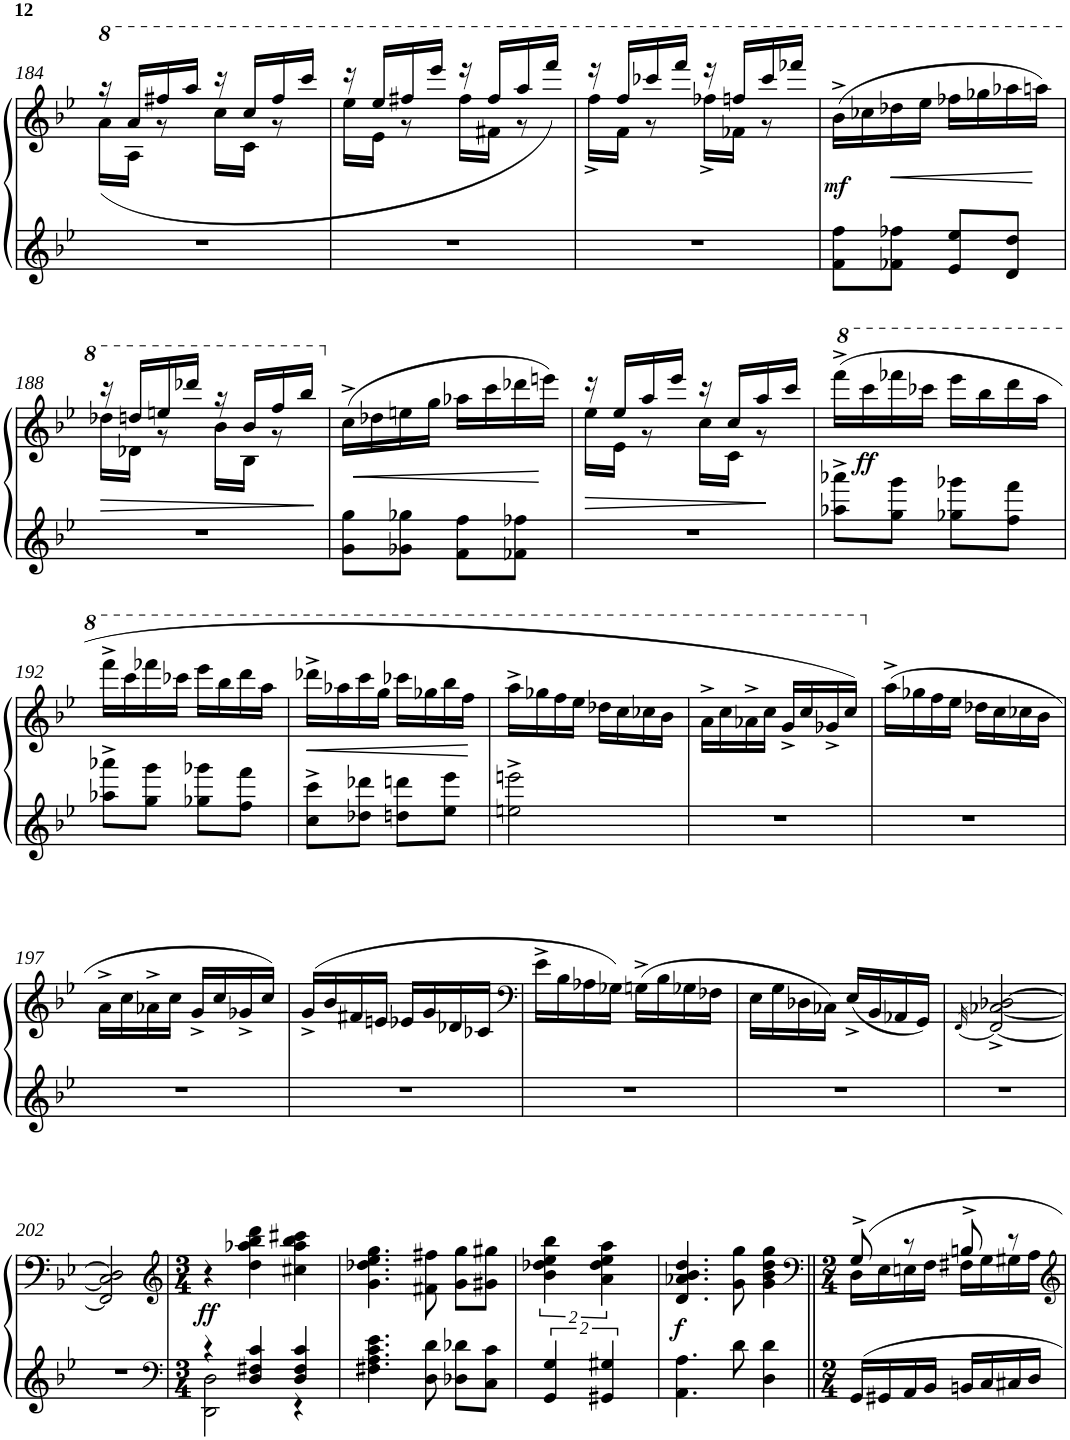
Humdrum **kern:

**kern	**kern	**dynam
*part1	*part1	*part1
*staff2	*staff1	*staff1/2
*I"Piano	*	*
*I'Pno	*	*
!!LO:PB:g=z
*clefG2	*clefG2	*
*k[b-e-]	*k[b-e-]	*
*B-:	*B-:	*
*M2/4	*M2/4	*
*	*8va	*
=184	=184	=184
*	*^	*
2r	16r	(<16aa\LL	.
.	16aa/LL	16a\JJ	.
.	16fff#X/	8r	.
.	16aaa/JJ	.	.
.	16r	16ccc\LL	.
.	16ccc/LL	16cc\JJ	.
.	16fff#/	8r	.
.	16cccc/JJ	.	.
=185	=185	=185	=185
2r	16r	16eee-\LL	.
.	16eee-/LL	16ee-\JJ	.
.	16fff#X/	8r	.
.	16eeee-/JJ	.	.
.	16r	16fff#\LL	.
.	16fff#/LL	16ff#X\JJ	.
.	16aaa/	8r	.
.	16ffff/JJ)	.	.
=186	=186	=186	=186
2r	16r	16fff^<\LL	.
.	16fff/LL	16ff\JJ	.
.	16cccc-X/	8r	.
.	16ffff/JJ	.	.
.	16r	16fff-X^<\LL	.
.	16fffn/LL	16ff-X\JJ	.
.	16cccc-/	8r	.
.	16ffff-X/JJ	.	.
*	*v	*v	*
=187	=187	=187
*^	*	*
!	!	!	!LO:DY:a=2
2ryy	8f\ 8ff\L	(>16bb-^>\LL	mf
.	.	16ccc-X\	.
.	8f-X\ 8ff-X\J	16ddd-X\	.
.	.	16eee-\JJ	.
.	8e-/ 8ee-/L	16fff-X\LL	.
.	.	16ggg-X\	.
.	8d/ 8dd/J	16aaa-X\	.
.	.	16aaan\JJ)	.
*v	*v	*	*
!!LO:LB:g=z
=188	=188	=188
!	!	!LO:HP:b=2
*	*^	*
2r	16r	16ddd-X\LL	>
.	16dddn/LL	16dd-X\JJ	.
.	16eeen/	8r	.
.	16dddd-X/JJ	.	.
.	16r	16bb-\LL	.
.	16bb-/LL	16b-\JJ	.
.	16fff/	8r	.
.	16bbb-/JJ	.	.
*	*v	*v	*
=189	=189	=189
*^	*	*
*	*	*X8va	*
2ryy	8g\ 8gg\L	(>16cc^>\LL	.
!	!	!	!LO:HP:b
.	.	16dd-X\	<
.	8g-X\ 8gg-X\J	16een\	.
.	.	16gg\JJ	.
.	8f\ 8ff\L	16aa-X\LL	.
.	.	16ccc\	.
.	8f-X\ 8ff-X\J	16ddd-X\	.
.	.	16eeen\JJ)	.
*v	*v	*	*
.	.	]
=190	=190	=190
!	!	!LO:HP:b=2
*	*^	*
2r	16r	16ee-\LL	>
.	16ee-/LL	16e-\JJ	.
.	16aa/	8r	.
.	16eee-/JJ	.	.
.	16r	16cc\LL	.
.	16cc/LL	16c\JJ	.
.	16aa/	8r	.
.	16ccc/JJ	.	.
*	*v	*v	*
.	.	[
=191	=191	=191
*^	*	*
2ryy	8aa-X\^> 8aaa-X\^>L	(>16fff^>\LL	.
*	*	*8va	*
!	!	!	!LO:DY:b
.	.	16cccc\	ff
.	8gg\ 8ggg\J	16ffff-X\	.
.	.	16cccc-X\JJ	.
.	8gg-X\ 8ggg-X\L	16eeee-\LL	.
.	.	16bbb-\	.
.	8ff\ 8fff\J	16dddd\	.
.	.	16aaa\JJ	.
!!LO:LB:g=z
=192	=192	=192	=192
2ryy	8aa-X\^> 8aaa-X\^>L	16ffff^>\LL	.
.	.	16cccc\	.
.	8gg\ 8ggg\J	16ffff-X\	.
.	.	16cccc-X\JJ	.
.	8gg-X\ 8ggg-X\L	16eeee-\LL	.
.	.	16bbb-\	.
.	8ff\ 8fff\J	16dddd\	.
.	.	16aaa\JJ	.
*v	*v	*	*
=193	=193	=193
8cc\^> 8ccc\^>L	16dddd-X^>\LL	.
.	16aaa-X\	.
8dd-X\ 8ddd-X\J	16cccc\	.
.	16ggg\JJ	.
8ddn\ 8dddn\L	16cccc-X\LL	.
.	16ggg-X\	.
8ee-\ 8eee-\J	16bbb-\	.
.	16fff\JJ	.
.	.	]
=194	=194	=194
2een\^> 2eeen\^>	16aaa^>\LL	.
.	16ggg-X\	.
.	16fff\	.
.	16eee-\JJ	.
.	16ddd-X\LL	.
.	16ccc\	.
.	16ccc-X\	.
.	16bb-\JJ	.
=195	=195	=195
2r	16aa^>\LL	.
.	16ccc\	.
.	16aa-X^>\	.
.	16ccc\JJ	.
.	16gg^</LL	.
.	16ccc/	.
.	16gg-X^</	.
.	16ccc/JJ)	.
=196	=196	=196
*	*X8va	*
2r	(>16aa^>\LL	.
.	16gg-X\	.
.	16ff\	.
.	16ee-\JJ	.
.	16dd-X\LL	.
.	16cc\	.
.	16cc-X\	.
.	16b-\JJ	.
!!LO:LB:g=z
=197	=197	=197
2r	16a^>\LL	.
.	16cc\	.
.	16a-X^>\	.
.	16cc\JJ	.
.	16g^</LL	.
.	16cc/	.
.	16g-X^</	.
.	16cc/JJ)	.
=198	=198	=198
2r	(>16g^</LL	.
.	16b-/	.
.	16f#X/	.
.	16en/JJ	.
.	16e-X/LL	.
.	16g/	.
.	16d-X/	.
.	16c-X/JJ	.
=199	=199	=199
*	*clefF4	*
2r	16e-^>\LL	.
.	16B-\	.
.	16A-X\	.
.	16G-X\JJ)	.
.	(>16Gn^>\LL	.
.	16B-\	.
.	16G-X\	.
.	16F-X\JJ	.
=200	=200	=200
2r	16E-\LL	.
.	16G\	.
.	16D-X\	.
.	16C-X\JJ)	.
.	(<16E-^</LL	.
.	16BB-/	.
.	16AA-X/	.
.	16GG/JJ)	.
=201	=201	=201
.	[32qFF/	.
2r	2FF/_^< [2C-X/^< [2D-X/^<	.
!!LO:LB:g=z
=202	=202	=202
2r	2FF/] 2C-/] 2D-/]	.
=203	=203	=203
*clefF4	*clefG2	*
*M3/4	*M3/4	*
*^	*	*
!	!	!	!LO:DY:a=2
4r	2DD\ 2D\	4r	ff
4D/ 4F#X/ 4c/	.	4dd\ 4aa-X\ 4bb-\ 4ddd\	.
4D/ 4F#/ 4c/	4r	4cc#X\ 4aa-\ 4bb-\ 4ccc#X\	.
*v	*v	*	*
=204	=204	=204
4.F#X\ 4.A\ 4.c\ 4.e-\	4.g\ 4.dd-X\ 4.ee-\ 4.gg\	.
8D\ 8d\	8f#X\ 8ff#X\	.
8D-X\ 8d-X\L	8g\ 8gg\L	.
8C\ 8c\J	8g#X\ 8gg#X\J	.
=205	=205	=205
8%3GG/ 8%3G/	8%3b-\ 8%3dd-X\ 8%3ee-\ 8%3bb-\	.
8%3GG#X/ 8%3G#X/	8%3a\ 8%3dd-\ 8%3ee-\ 8%3aa\	.
=206	=206	=206
!	!	!LO:DY:b
4.AA\ 4.A\	4.d/ 4.a-X/ 4.b-/ 4.dd/	f
8d\	8g\ 8gg\	.
4D\ 4d\	4g\ 4b-\ 4dd\ 4gg\	.
=207||	=207||	=207||
*	*clefF4	*
*M2/4	*M2/4	*
*	*^	*
16GG/LL	8G^>/	16D\LL	.
16GG#X/	.	16E-\	.
16AA/	8r	16En\	.
16BB-/JJ	.	16F\JJ	.
16BBn/LL	8Bn^>/	16F#X\LL	.
16C/	.	16G\	.
16C#X/	8r	16G#X\	.
16D/JJ	.	16A\JJ	.
*	*v	*v	*
=	=	=
*-	*-	*-
